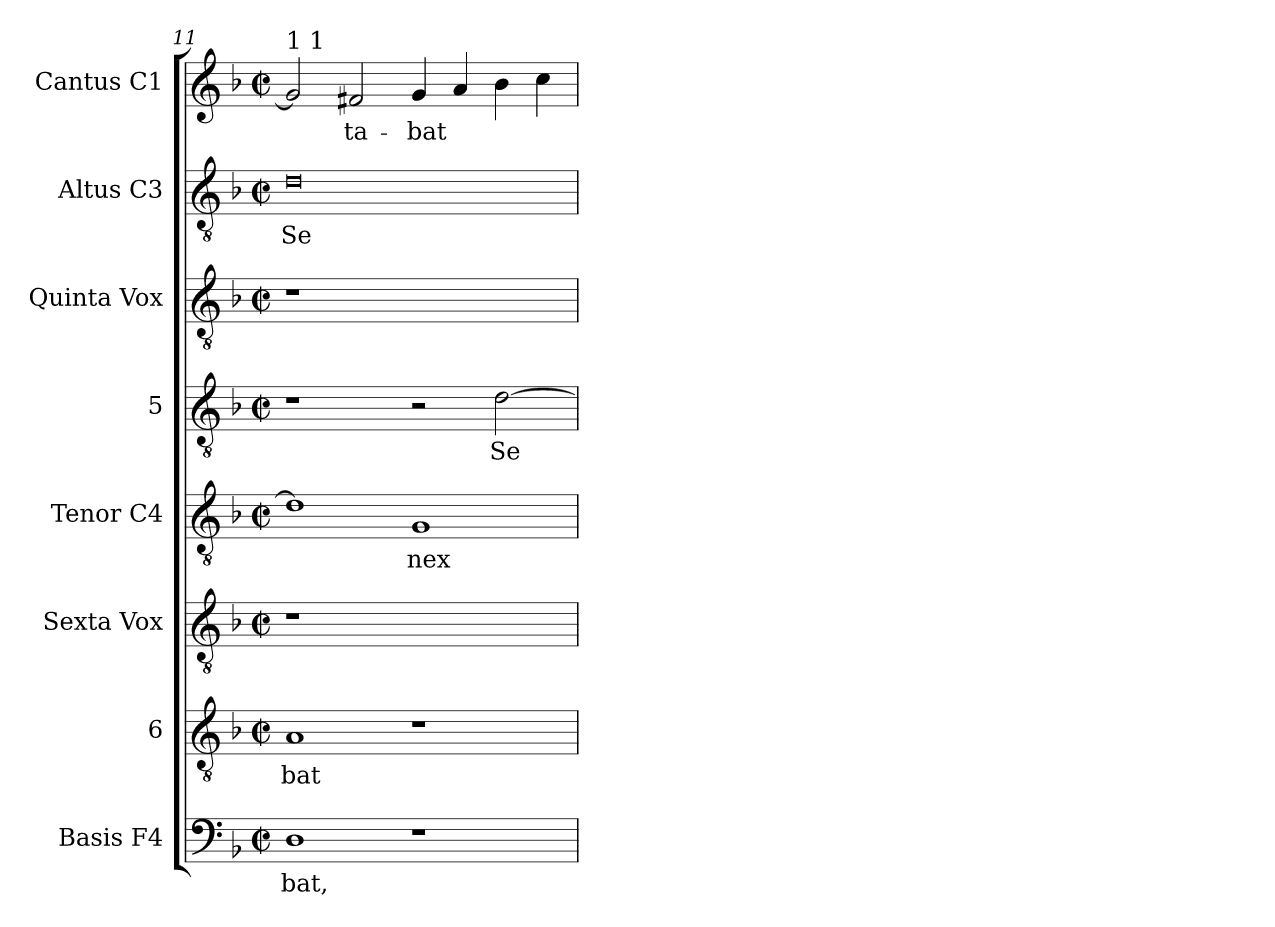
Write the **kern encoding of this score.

**kern	**text	**kern	**text	**kern	**kern	**text	**kern	**text	**kern	**kern	**text	**kern	**text
*part8	*part8	*part7	*part7	*part6	*part5	*part5	*part4	*part4	*part3	*part2	*part2	*part1	*part1
*staff8	*staff8	*staff7	*staff7	*staff6	*staff5	*staff5	*staff4	*staff4	*staff3	*staff2	*staff2	*staff1	*staff1
*I"Basis  F4	*	*I"6	*	*I"Sexta  Vox	*I"Tenor  C4	*	*I"5	*	*I"Quinta  Vox	*I"Altus  C3	*	*I"Cantus  C1	*
*I'B	*	*	*	*	*I'T	*	*	*	*	*I'A	*	*I'C	*
!!LO:PB:g=z
*clefF4	*	*clefGv2	*	*clefGv2	*clefGv2	*	*clefGv2	*	*clefGv2	*clefGv2	*	*clefG2	*
*k[b-]	*	*k[b-]	*	*k[b-]	*k[b-]	*	*k[b-]	*	*k[b-]	*k[b-]	*	*k[b-]	*
*F:	*	*F:	*	*F:	*F:	*	*F:	*	*F:	*F:	*	*F:	*
*M2/2	*	*M2/2	*	*M2/2	*M2/2	*	*M2/2	*	*M2/2	*M2/2	*	*M2/2	*
*met(c|)	*	*met(c|)	*	*met(c|)	*met(c|)	*	*met(c|)	*	*met(c|)	*met(c|)	*	*met(c|)	*
=11	=11	=11	=11	=11	=11	=11	=11	=11	=11	=11	=11	=11	=11
!	!	!	!	!	!	!	!	!	!	!	!	!LO:TX:a:t=1 1	!
!	!LO:LY:b:cj	!	!LO:LY:b:cj	!	!	!LO:LY:b:cj	!	!	!	!	!LO:LY:b:cj	!	!LO:LY:b:cj
1D	-bat,	1A	-bat	1r	1d]	--	1r	.	1r	0d	Se-	2g/]	--
!	!	!	!	!	!	!	!	!	!	!	!	!	!LO:LY:b:cj
.	.	.	.	.	.	.	.	.	.	.	.	2f#X/	-ta-
!	!	!	!	!	!	!LO:LY:b:cj	!	!	!	!	!	!	!LO:LY:b:cj
1r	.	1r	.	1ryy	1G	-nex	2r	.	1ryy	.	.	4g/	-bat
!	!	!	!	!	!	!	!	!	!	!	!	!	!LO:LY:b:cj
.	.	.	.	.	.	.	.	.	.	.	.	4a/	.
!	!	!	!	!	!	!	!	!LO:LY:b:cj	!	!	!	!	!LO:LY:b:cj
.	.	.	.	.	.	.	[>2d\	Se-	.	.	.	4b-\	.
!	!	!	!	!	!	!	!	!	!	!	!	!	!LO:LY:b:cj
.	.	.	.	.	.	.	.	.	.	.	.	4cc\	.
=	=	=	=	=	=	=	=	=	=	=	=	=	=
*-	*-	*-	*-	*-	*-	*-	*-	*-	*-	*-	*-	*-	*-
